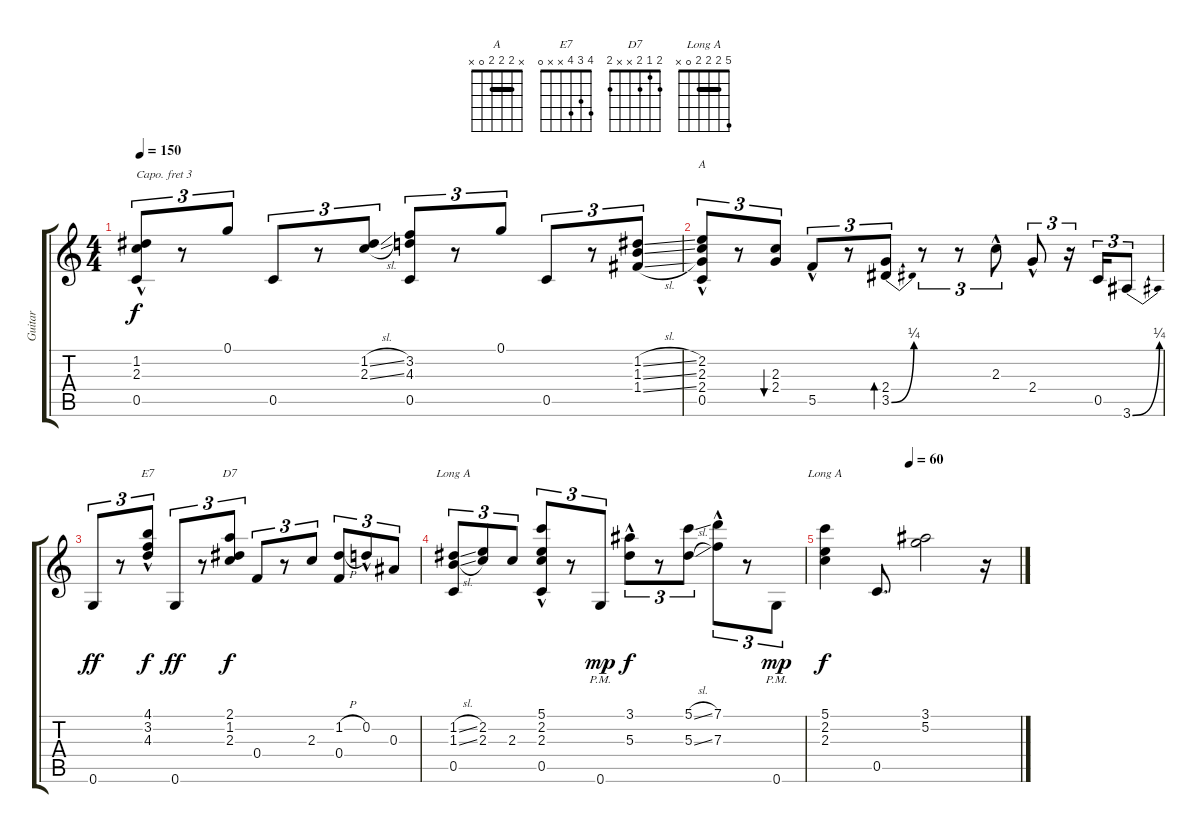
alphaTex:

\track ("Guitar" "Guitar") {instrument acousticguitarsteel}
\staff {score tabs}
\capo 3
\tuning (E4 B3 G3 D3 A2 E2) {hide}
\chord ("A" x 2 2 2 0 x) {barre 2}
\chord ("E7" 4 3 4 x x 0)
\chord ("D7" 2 1 2 x x 2)
\chord ("Long A" 5 2 2 2 0 0) {barre 2}
\chord ("Long A" 5 2 2 2 0 x) {barre 2}
\ts (4 4)
\tempo 150
\clef g2
\ks c
(1.2{hac} 2.3{hac} 0.5).8{tu (3 2) dy f} r.8{tu (3 2)} 0.1.8{tu (3 2)} 0.5.8{tu (3 2)} r.8{tu (3 2)} (1.2{sl} 2.3{sl}).8{tu (3 2)} (3.2 4.3 0.5).8{tu (3 2)} r.8{tu (3 2)} 0.1.8{tu (3 2)} 0.5.8{tu (3 2)} r.8{tu (3 2)} (1.2{sl} 1.3{sl} 1.4{sl}).8{tu (3 2)} |
(2.2{hac} 2.3{hac} 2.4{hac} 0.5).8{tu (3 2) ch "A"} r.8{tu (3 2)} (2.3 2.4).8{tu (3 2) bu 30} 5.5{hac}.8{tu (3 2)} r.8{tu (3 2)} (2.4 3.5{be (bend 0 0 60 1)}).8{tu (3 2) bd 30} r.8{tu (3 2)} r.8{tu (3 2)} 2.3{hac}.8{tu (3 2)} 2.4{hac}.8{tu (3 2)} r.16{tu (3 2)} 0.5.16{tu (3 2)} 3.6{be (bend 0 0 60 1)}.8{tu (3 2)} |
0.6.8{tu (3 2) dy ff} r.8{tu (3 2)} (4.1{hac} 3.2{hac} 4.3{hac}).8{tu (3 2) ch "E7" dy f} 0.6.8{tu (3 2) dy ff} r.8{tu (3 2)} (2.1 1.2 2.3).8{tu (3 2) ch "D7" dy f} 0.4.8{tu (3 2)} r.8{tu (3 2)} 2.3.8{tu (3 2)} (1.2{h} 0.4).8{tu (3 2)} 0.2{hac}.8{tu (3 2)} 0.3.8{tu (3 2)} |
(1.2{sl} 1.3{sl} 0.5).8{tu (3 2) ch "Long A"} (2.2 2.3).8{tu (3 2)} 2.3.8{tu (3 2)} (5.1 2.2 2.3 0.5{hac}).8{tu (3 2)} r.8{tu (3 2)} 0.6{pm}.8{tu (3 2) dy mp} (3.1{hac} 5.3{hac}).8{tu (3 2) dy f} r.8{tu (3 2)} (5.1{sl} 5.3{sl}).8{tu (3 2)} (7.1{hac} 7.3{hac}).8{tu (3 2)} r.8{tu (3 2)} 0.6{pm}.8{tu (3 2) dy mp} |
\tempo (60 0.4375)
(5.1 2.2 2.3).4{ch "Long A" dy f} 0.5.8{d} (3.1{be (hold 0 0 60 0)} 5.2{be (hold 0 0 60 0)}).2 r.16
